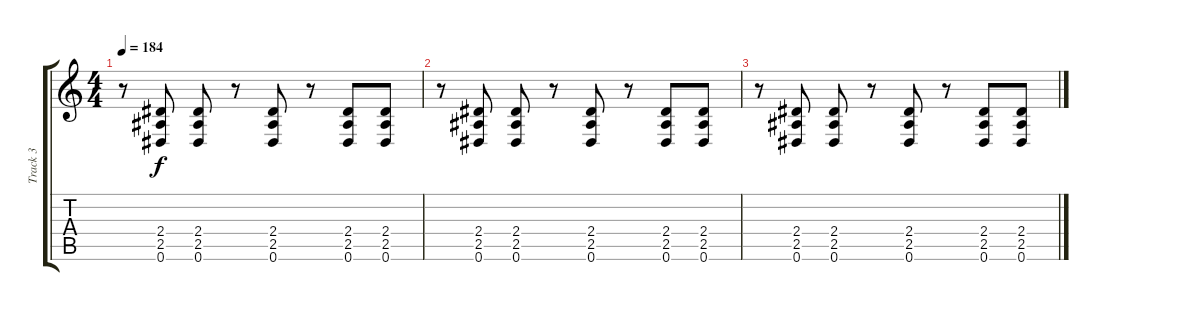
\track ("Track 3" "Track 3") {instrument distortionguitar}
\staff {score tabs}
\tuning (Eb4 Bb3 Gb3 Db3 Ab2 Eb2) {hide}
\ts (4 4)
\tempo 184
\clef g2
\ks c
r.8{dy f} (2.4 2.5 0.6).8 (2.4 2.5 0.6).8 r.8 (2.4 2.5 0.6).8 r.8 (2.4 2.5 0.6).8 (2.4 2.5 0.6).8 |
r.8 (2.4 2.5 0.6).8 (2.4 2.5 0.6).8 r.8 (2.4 2.5 0.6).8 r.8 (2.4 2.5 0.6).8 (2.4 2.5 0.6).8 |
r.8 (2.4 2.5 0.6).8 (2.4 2.5 0.6).8 r.8 (2.4 2.5 0.6).8 r.8 (2.4 2.5 0.6).8 (2.4 2.5 0.6).8
